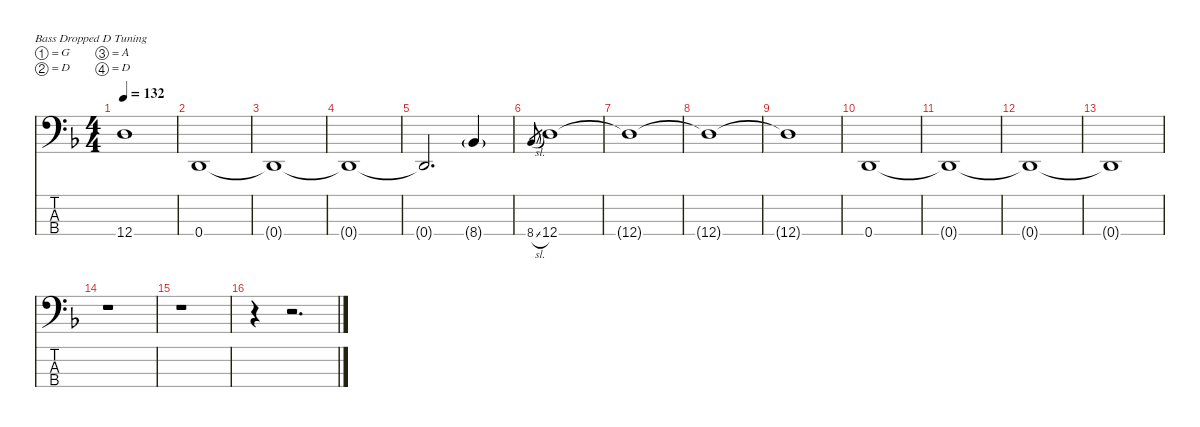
\defaultSystemsLayout 4
\hideDynamics
\bracketExtendMode nobrackets
\singleTrackTrackNamePolicy hidden
\multiTrackTrackNamePolicy hidden
\firstSystemTrackNameMode fullname
\firstSystemTrackNameOrientation horizontal
\otherSystemsTrackNameOrientation horizontal
\track ("Bass" "el.bs.") {instrument electricbassfinger}
\staff {score tabs}
\tuning (G2 D2 A1 D1)
\ts (4 4)
\tempo 132
\clef f4
\ks dminor
12.4{t acc forcenatural}.1{dy f beam Down} |
0.4{acc forcenatural}.1{beam Up} |
0.4{t acc forcenatural}.1{beam Up} |
0.4{t acc forcenatural}.1{beam Up} |
0.4{t acc forcenatural}.2{d beam Up} 8.4{g acc b}.4{dy mf beam Up} |
8.4{sl acc b}.8{gr beam Up} 12.4{acc forcenatural}.1{dy f beam Down} |
12.4{t acc forcenatural}.1{beam Down} |
12.4{t acc forcenatural}.1{beam Down} |
12.4{t acc forcenatural}.1{beam Down} |
0.4{acc forcenatural}.1{beam Up} |
0.4{t acc forcenatural}.1{beam Up} |
0.4{t acc forcenatural}.1{beam Up} |
0.4{t acc forcenatural}.1{beam Up} |
r.1{beam Down} |
r.1{beam Down} |
r.4{beam Down} r.2{d beam Down}
